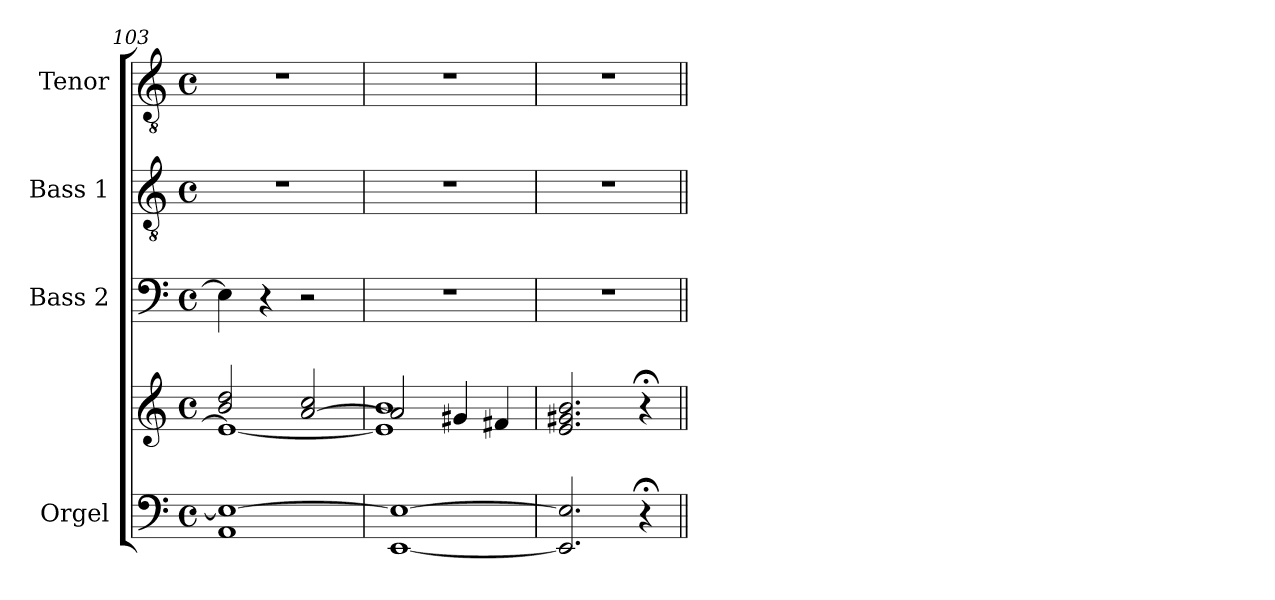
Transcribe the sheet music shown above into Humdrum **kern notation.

**kern	**kern	**kern	**kern	**kern
*part4	*part4	*part3	*part2	*part1
*staff5	*staff4	*staff3	*staff2	*staff1
*I"Orgel	*	*I"Bass 2	*I"Bass 1	*I"Tenor
*I'Org.	*	*I'B. 2	*I'B. 1	*I'T.
*clefF4	*clefG2	*clefF4	*clefGv2	*clefGv2
*k[]	*k[]	*k[]	*k[]	*k[]
*C:	*C:	*C:	*C:	*C:
*M4/4	*M4/4	*M4/4	*M4/4	*M4/4
*met(c)	*met(c)	*met(c)	*met(c)	*met(c)
=103	=103	=103	=103	=103
*	*^	*	*	*
1AA 1E_	2b/ 2dd/	1e_	4E\]	1r	1r
.	.	.	4r	.	.
.	[>2a/ 2cc/	.	2r	.	.
=104	=104	=104	=104	=104	=104
[1EE 1E_	2a/]	1e] 1b	1r	1r	1r
.	4g#X/	.	.	.	.
.	4f#X/	.	.	.	.
*	*v	*v	*	*	*
=105	=105	=105	=105	=105
2.EE/] 2.E/]	2.e/ 2.g#X/ 2.b/	1r	1r	1r
4r;<	4r;<	.	.	.
=||	=||	=||	=||	=||
*-	*-	*-	*-	*-
